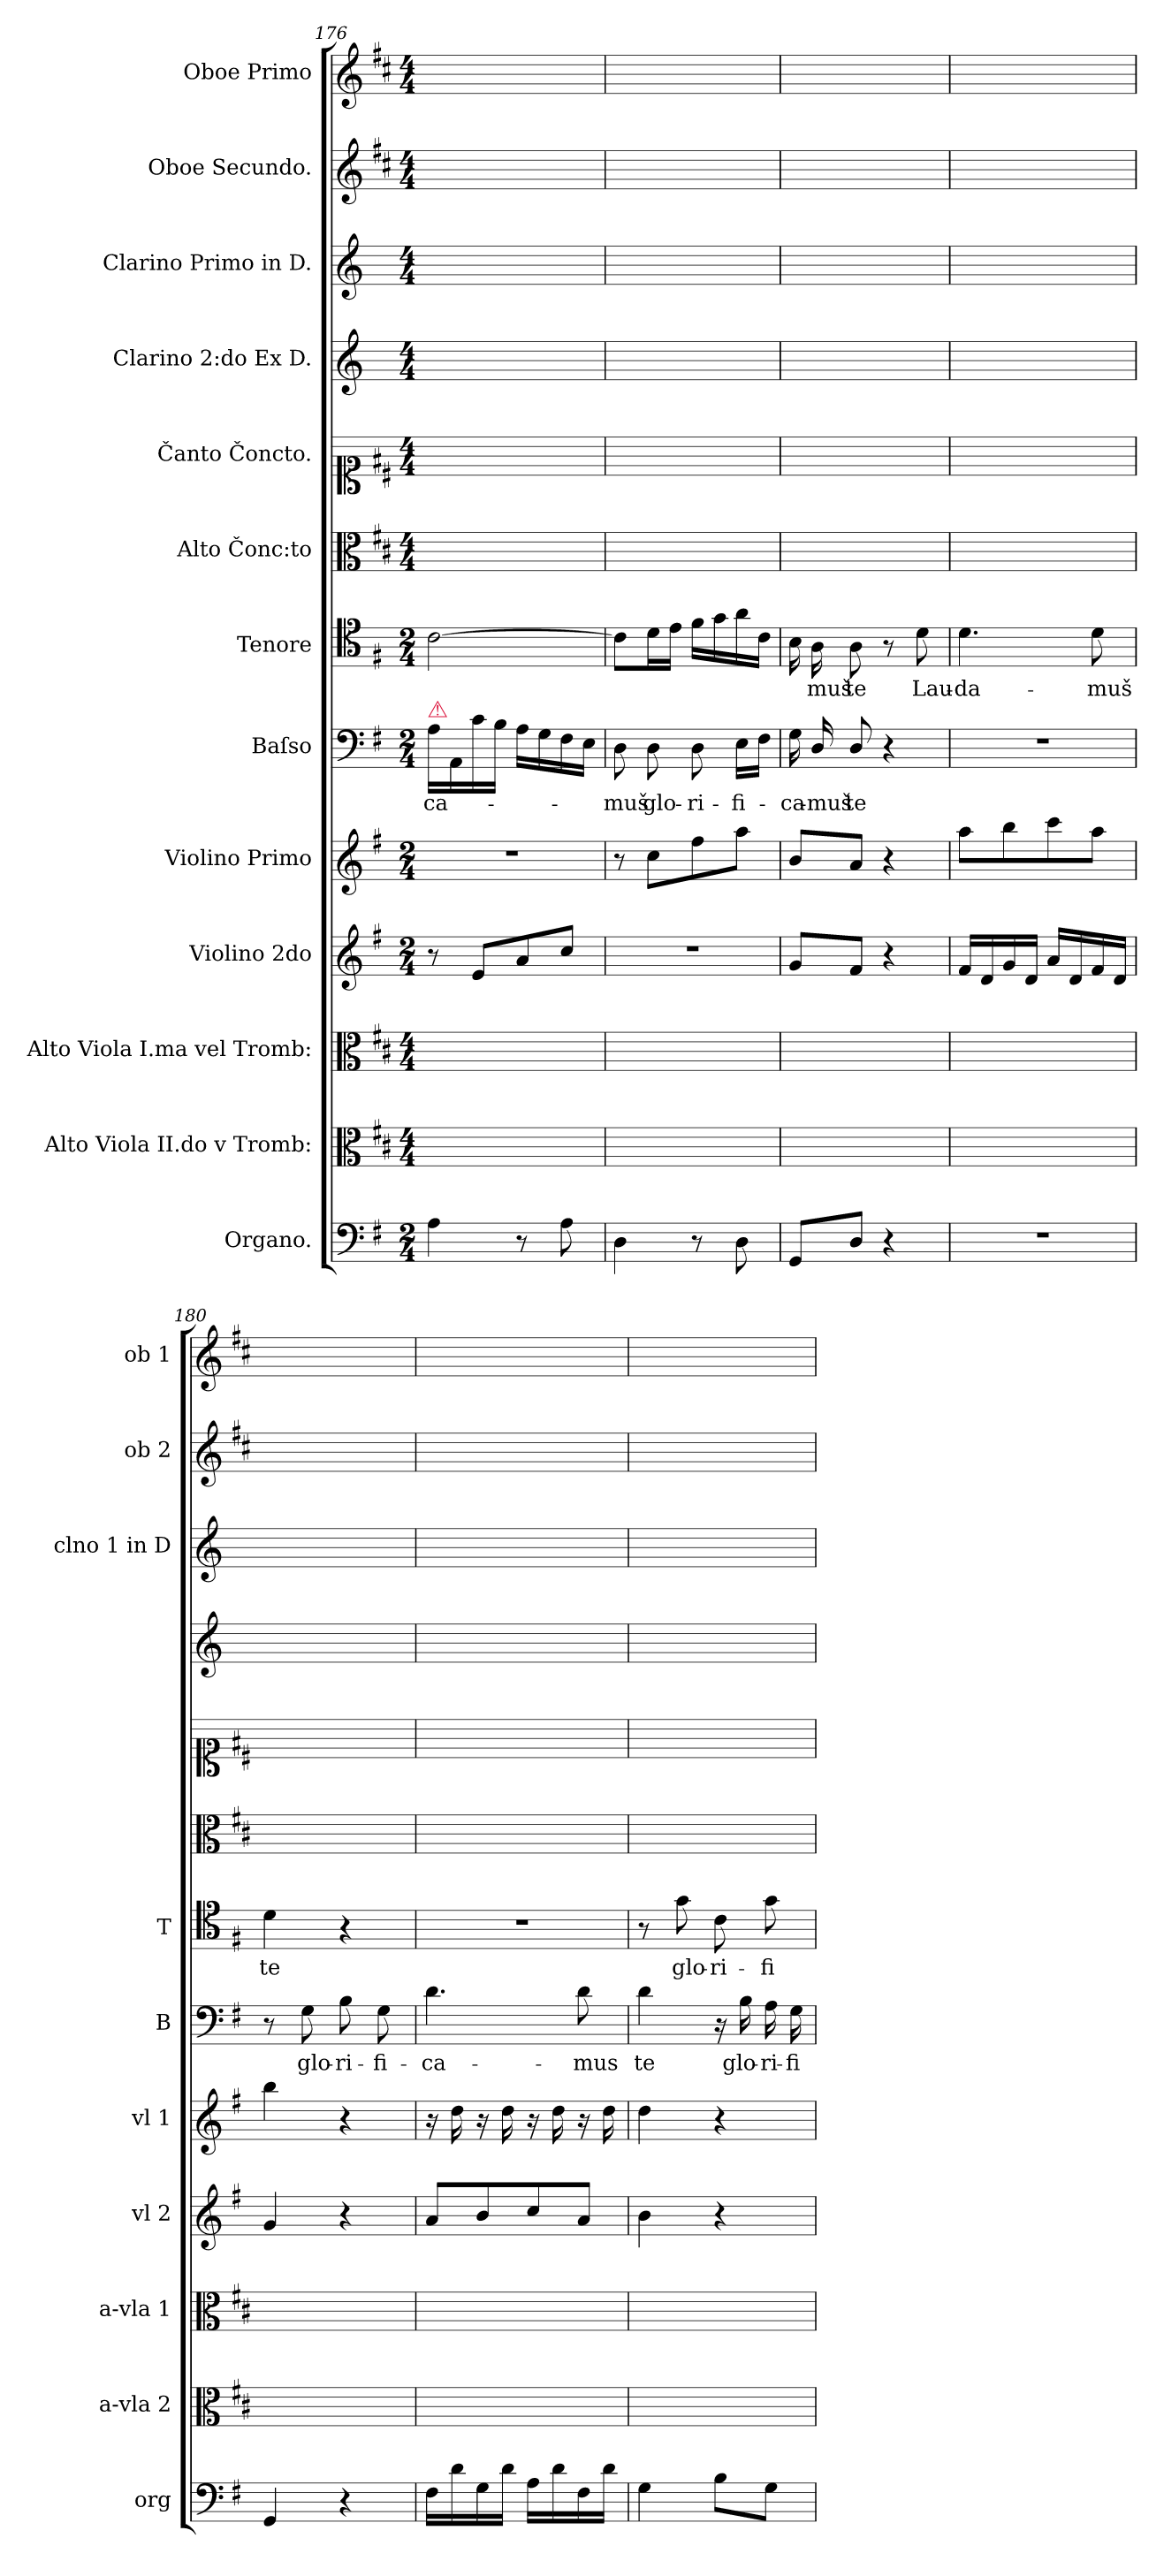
**kern	**kern	**kern	**kern	**kern	**kern	**text	**kern	**text	**kern	**kern	**kern	**kern	**kern	**kern
*part13	*part12	*part11	*part10	*part9	*part8	*part8	*part7	*part7	*part6	*part5	*part4	*part3	*part2	*part1
*staff13	*staff12	*staff11	*staff10	*staff9	*staff8	*staff8	*staff7	*staff7	*staff6	*staff5	*staff4	*staff3	*staff2	*staff1
*I"Organo.	*I"Alto Viola II.do v Tromb:	*I"Alto Viola I.ma vel Tromb:	*I"Violino 2do	*I"Violino Primo	*I"Baſso	*	*I"Tenore	*	*I"Alto Čonc:to	*I"Čanto Čoncto.	*I"Clarino 2:do Ex D.	*I"Clarino Primo in D.	*I"Oboe Secundo.	*I"Oboe Primo
*I'org	*I'a-vla 2	*I'a-vla 1	*I'vl 2	*I'vl 1	*I'B	*	*I'T	*	*	*	*	*I'clno 1 in D	*I'ob 2	*I'ob 1
*clefF4	*clefC3	*clefC3	*clefG2	*clefG2	*clefF4	*	*clefC4	*	*clefC3	*clefC1	*clefG2	*clefG2	*clefG2	*clefG2
*	*	*	*	*	*	*	*	*	*	*	*ITrd-1c-2	*ITrd-1c-2	*	*
*k[f#]	*k[f#c#]	*k[f#c#]	*k[f#]	*k[f#]	*k[f#]	*	*k[f#]	*	*k[f#c#]	*k[f#c#]	*k[f#c#]	*k[f#c#]	*k[f#c#]	*k[f#c#]
*	*D:	*D:	*	*	*	*	*	*	*D:	*D:	*D:	*D:	*D:	*D:
*M2/4	*M4/4	*M4/4	*M2/4	*M2/4	*M2/4	*	*M2/4	*	*M4/4	*M4/4	*M4/4	*M4/4	*M4/4	*M4/4
=176	=176	=176	=176	=176	=176	=176	=176	=176	=176	=176	=176	=176	=176	=176
!	!	!	!	!	!LO:TX:a:color=crimson:t=⚠	!	!	!	!	!	!	!	!	!
4A\	2ryy	2ryy	8r	2r	16A\LL	-ca-	[2c\	.	2ryy	2ryy	2ryy	2ryy	2ryy	2ryy
.	.	.	.	.	16AA/	.	.	.	.	.	.	.	.	.
.	.	.	8e/L	.	16c\	.	.	.	.	.	.	.	.	.
.	.	.	.	.	16B\JJ	.	.	.	.	.	.	.	.	.
8r	.	.	8a/	.	16A\LL	.	.	.	.	.	.	.	.	.
.	.	.	.	.	16G\	.	.	.	.	.	.	.	.	.
8A\	.	.	8cc/J	.	16F#\	.	.	.	.	.	.	.	.	.
.	.	.	.	.	16E\JJ	.	.	.	.	.	.	.	.	.
=177	=177	=177	=177	=177	=177	=177	=177	=177	=177	=177	=177	=177	=177	=177
4D\	2ryy	2ryy	2r	8r	8D\	-muš	8c\L]	.	2ryy	2ryy	2ryy	2ryy	2ryy	2ryy
.	.	.	.	8cc\L	8D\	glo-	16d\L	.	.	.	.	.	.	.
.	.	.	.	.	.	.	16e\JJ	.	.	.	.	.	.	.
8r	.	.	.	8ff#\	8D\	-ri-	16f#\LL	.	.	.	.	.	.	.
.	.	.	.	.	.	.	16g\	.	.	.	.	.	.	.
8D\	.	.	.	8aa\J	16E\LL	-fi-	16a\	.	.	.	.	.	.	.
.	.	.	.	.	16F#\JJ	.	16c\JJ	.	.	.	.	.	.	.
=178	=178	=178	=178	=178	=178	=178	=178	=178	=178	=178	=178	=178	=178	=178
8GG/L	2ryy	2ryy	8g/L	8b/L	16G\	-ca-	16B\	.	2ryy	2ryy	2ryy	2ryy	2ryy	2ryy
.	.	.	.	.	16D/	-muš	16A\	-muš	.	.	.	.	.	.
8D/J	.	.	8f#/J	8a/J	8D/	te	8A\	te	.	.	.	.	.	.
4r	.	.	4r	4r	4r	.	8r	.	.	.	.	.	.	.
.	.	.	.	.	.	.	8d\	Lau-	.	.	.	.	.	.
=179	=179	=179	=179	=179	=179	=179	=179	=179	=179	=179	=179	=179	=179	=179
2r	2ryy	2ryy	16f#/LL	8aa\L	2r	.	4.d\	-da-	2ryy	2ryy	2ryy	2ryy	2ryy	2ryy
.	.	.	16d/	.	.	.	.	.	.	.	.	.	.	.
.	.	.	16g/	8bb\	.	.	.	.	.	.	.	.	.	.
.	.	.	16d/JJ	.	.	.	.	.	.	.	.	.	.	.
.	.	.	16a/LL	8ccc\	.	.	.	.	.	.	.	.	.	.
.	.	.	16d/	.	.	.	.	.	.	.	.	.	.	.
.	.	.	16f#/	8aa\J	.	.	8d\	-muš	.	.	.	.	.	.
.	.	.	16d/JJ	.	.	.	.	.	.	.	.	.	.	.
=180	=180	=180	=180	=180	=180	=180	=180	=180	=180	=180	=180	=180	=180	=180
4GG/	2ryy	2ryy	4g/	4bb\	8r	.	4d\	te	2ryy	2ryy	2ryy	2ryy	2ryy	2ryy
.	.	.	.	.	8G\	glo-	.	.	.	.	.	.	.	.
4r	.	.	4r	4r	8B\	-ri-	4r	.	.	.	.	.	.	.
.	.	.	.	.	8G\	-fi-	.	.	.	.	.	.	.	.
=181	=181	=181	=181	=181	=181	=181	=181	=181	=181	=181	=181	=181	=181	=181
16F#\LL	2ryy	2ryy	8a/L	16r	4.d\	-ca-	2r	.	2ryy	2ryy	2ryy	2ryy	2ryy	2ryy
16d\	.	.	.	16dd\	.	.	.	.	.	.	.	.	.	.
16G\	.	.	8b/	16r	.	.	.	.	.	.	.	.	.	.
16d\JJ	.	.	.	16dd\	.	.	.	.	.	.	.	.	.	.
16A\LL	.	.	8cc/	16r	.	.	.	.	.	.	.	.	.	.
16d\	.	.	.	16dd\	.	.	.	.	.	.	.	.	.	.
16F#\	.	.	8a/J	16r	8d\	-mus	.	.	.	.	.	.	.	.
16d\JJ	.	.	.	16dd\	.	.	.	.	.	.	.	.	.	.
=182	=182	=182	=182	=182	=182	=182	=182	=182	=182	=182	=182	=182	=182	=182
4G\	2ryy	2ryy	4b\	4dd\	4d\	te	8r	.	2ryy	2ryy	2ryy	2ryy	2ryy	2ryy
.	.	.	.	.	.	.	8g\	glo-	.	.	.	.	.	.
8B\L	.	.	4r	4r	16r	.	8c\	-ri-	.	.	.	.	.	.
.	.	.	.	.	16B\	glo-	.	.	.	.	.	.	.	.
8G\J	.	.	.	.	16A\	-ri-	8g\	-fi-	.	.	.	.	.	.
.	.	.	.	.	16G\	-fi-	.	.	.	.	.	.	.	.
=	=	=	=	=	=	=	=	=	=	=	=	=	=	=
*-	*-	*-	*-	*-	*-	*-	*-	*-	*-	*-	*-	*-	*-	*-
